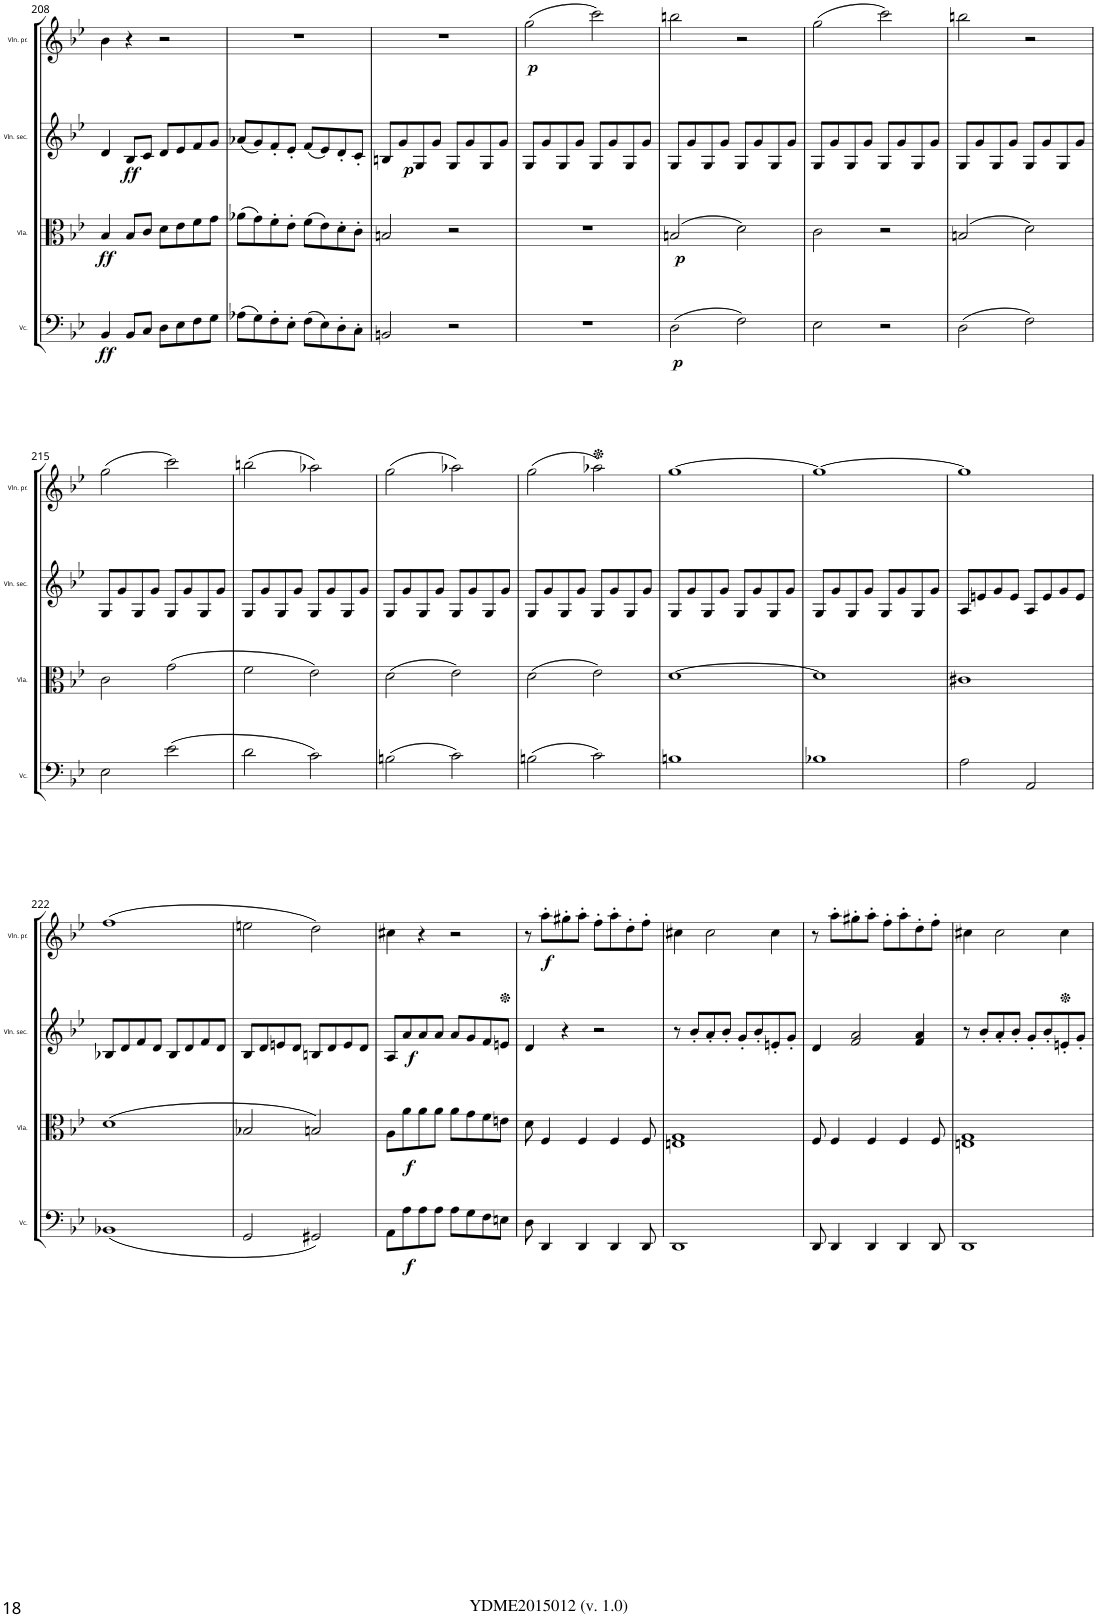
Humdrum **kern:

**kern	**dynam	**kern	**dynam	**kern	**dynam	**kern	**dynam
*part4	*part4	*part3	*part3	*part2	*part2	*part1	*part1
*staff4	*staff4	*staff3	*staff3	*staff2	*staff2	*staff1	*staff1
*I"Violoncelle	*	*I"Viola	*	*I"Violino secondo	*	*I"Violino primo	*
*I'Vc.	*	*I'Vla.	*	*I'Vln. sec.	*	*I'Vln. pr.	*
!!LO:PB:g=z
*clefF4	*	*clefC3	*	*clefG2	*	*clefG2	*
*k[b-e-]	*	*k[b-e-]	*	*k[b-e-]	*	*k[b-e-]	*
*B-:	*	*B-:	*	*B-:	*	*B-:	*
*M2/2	*	*M2/2	*	*M2/2	*	*M2/2	*
*met(c|)	*	*met(c|)	*	*met(c|)	*	*met(c|)	*
=208	=208	=208	=208	=208	=208	=208	=208
!	!LO:DY:b	!	!LO:DY:b	!	!	!	!
4BB-/	ff	4B-/	ff	4d/	.	4b-\	.
!	!	!	!	!	!LO:DY:b	!	!
8BB-/L	.	8B-/L	.	8B-/L	ff	4r	.
8C/J	.	8c/J	.	8c/J	.	.	.
8D\L	.	8d\L	.	8d/L	.	2r	.
8E-\	.	8e-\	.	8e-/	.	.	.
8F\	.	8f\	.	8f/	.	.	.
8G\J	.	8g\J	.	8g/J	.	.	.
=209	=209	=209	=209	=209	=209	=209	=209
(8A-X\L	.	(8a-X\L	.	(8a-X/L	.	1r	.
8G\)	.	8g\)	.	8g/)	.	.	.
8F'\	.	8f'\	.	8f'/	.	.	.
8E-'\J	.	8e-'\J	.	8e-'/J	.	.	.
(8F\L	.	(8f\L	.	(8f/L	.	.	.
8E-\)	.	8e-\)	.	8e-/)	.	.	.
8D'\	.	8d'\	.	8d'/	.	.	.
8C'\J	.	8c'\J	.	8c'/J	.	.	.
=210	=210	=210	=210	=210	=210	=210	=210
2BBn/	.	2Bn/	.	8Bn/L	.	1r	.
!	!	!	!	!	!LO:DY:b	!	!
.	.	.	.	8g/	p	.	.
.	.	.	.	8G/	.	.	.
.	.	.	.	8g/J	.	.	.
2r	.	2r	.	8G/L	.	.	.
.	.	.	.	8g/	.	.	.
.	.	.	.	8G/	.	.	.
.	.	.	.	8g/J	.	.	.
=211	=211	=211	=211	=211	=211	=211	=211
!	!	!	!	!	!	!	!LO:DY:b
1r	.	1r	.	8G/L	.	(2gg\	p
.	.	.	.	8g/	.	.	.
.	.	.	.	8G/	.	.	.
.	.	.	.	8g/J	.	.	.
.	.	.	.	8G/L	.	2ccc\)	.
.	.	.	.	8g/	.	.	.
.	.	.	.	8G/	.	.	.
.	.	.	.	8g/J	.	.	.
=212	=212	=212	=212	=212	=212	=212	=212
!	!LO:DY:b	!	!LO:DY:b	!	!	!	!
(2D\	p	(2Bn/	p	8G/L	.	2bbn\	.
.	.	.	.	8g/	.	.	.
.	.	.	.	8G/	.	.	.
.	.	.	.	8g/J	.	.	.
2F\)	.	2d\)	.	8G/L	.	2r	.
.	.	.	.	8g/	.	.	.
.	.	.	.	8G/	.	.	.
.	.	.	.	8g/J	.	.	.
=213	=213	=213	=213	=213	=213	=213	=213
2E-\	.	2c\	.	8G/L	.	(2gg\	.
.	.	.	.	8g/	.	.	.
.	.	.	.	8G/	.	.	.
.	.	.	.	8g/J	.	.	.
2r	.	2r	.	8G/L	.	2ccc\)	.
.	.	.	.	8g/	.	.	.
.	.	.	.	8G/	.	.	.
.	.	.	.	8g/J	.	.	.
=214	=214	=214	=214	=214	=214	=214	=214
(2D\	.	(2Bn/	.	8G/L	.	2bbn\	.
.	.	.	.	8g/	.	.	.
.	.	.	.	8G/	.	.	.
.	.	.	.	8g/J	.	.	.
2F\)	.	2d\)	.	8G/L	.	2r	.
.	.	.	.	8g/	.	.	.
.	.	.	.	8G/	.	.	.
.	.	.	.	8g/J	.	.	.
!!LO:LB:g=z
=215	=215	=215	=215	=215	=215	=215	=215
2E-\	.	2c\	.	8G/L	.	(2gg\	.
.	.	.	.	8g/	.	.	.
.	.	.	.	8G/	.	.	.
.	.	.	.	8g/J	.	.	.
(2e-\	.	(2g\	.	8G/L	.	2ccc\)	.
.	.	.	.	8g/	.	.	.
.	.	.	.	8G/	.	.	.
.	.	.	.	8g/J	.	.	.
=216	=216	=216	=216	=216	=216	=216	=216
2d\	.	2f\	.	8G/L	.	(2bbn\	.
.	.	.	.	8g/	.	.	.
.	.	.	.	8G/	.	.	.
.	.	.	.	8g/J	.	.	.
2c\)	.	2e-\)	.	8G/L	.	2aa-X\)	.
.	.	.	.	8g/	.	.	.
.	.	.	.	8G/	.	.	.
.	.	.	.	8g/J	.	.	.
=217	=217	=217	=217	=217	=217	=217	=217
(2Bn\	.	(2d\	.	8G/L	.	(2gg\	.
.	.	.	.	8g/	.	.	.
.	.	.	.	8G/	.	.	.
.	.	.	.	8g/J	.	.	.
2c\)	.	2e-\)	.	8G/L	.	2aa-X\)	.
.	.	.	.	8g/	.	.	.
.	.	.	.	8G/	.	.	.
.	.	.	.	8g/J	.	.	.
=218	=218	=218	=218	=218	=218	=218	=218
(2Bn\	.	(2d\	.	8G/L	.	(2gg\	.
.	.	.	.	8g/	.	.	.
.	.	.	.	8G/	.	.	.
.	.	.	.	8g/J	.	.	.
2c\)	.	2e-\)	.	8G/L	.	2aa-X\)	.
.	.	.	.	8g/	.	.	.
.	.	.	.	8G/	.	.	.
.	.	.	.	8g/J	.	.	.
=219	=219	=219	=219	=219	=219	=219	=219
1Bn	.	[1d	.	8G/L	.	[1gg	.
.	.	.	.	8g/	.	.	.
.	.	.	.	8G/	.	.	.
.	.	.	.	8g/J	.	.	.
.	.	.	.	8G/L	.	.	.
.	.	.	.	8g/	.	.	.
.	.	.	.	8G/	.	.	.
.	.	.	.	8g/J	.	.	.
=220	=220	=220	=220	=220	=220	=220	=220
1B-X	.	1d]	.	8G/L	.	1gg_	.
.	.	.	.	8g/	.	.	.
.	.	.	.	8G/	.	.	.
.	.	.	.	8g/J	.	.	.
.	.	.	.	8G/L	.	.	.
.	.	.	.	8g/	.	.	.
.	.	.	.	8G/	.	.	.
.	.	.	.	8g/J	.	.	.
=221	=221	=221	=221	=221	=221	=221	=221
2A\	.	1c#X	.	8A/L	.	1gg]	.
.	.	.	.	8en/	.	.	.
.	.	.	.	8g/	.	.	.
.	.	.	.	8e/J	.	.	.
2AA/	.	.	.	8A/L	.	.	.
.	.	.	.	8e/	.	.	.
.	.	.	.	8g/	.	.	.
.	.	.	.	8e/J	.	.	.
!!LO:LB:g=z
=222	=222	=222	=222	=222	=222	=222	=222
(1BB-X	.	(1d	.	8B-X/L	.	(1ff	.
.	.	.	.	8d/	.	.	.
.	.	.	.	8f/	.	.	.
.	.	.	.	8d/J	.	.	.
.	.	.	.	8B-/L	.	.	.
.	.	.	.	8d/	.	.	.
.	.	.	.	8f/	.	.	.
.	.	.	.	8d/J	.	.	.
=223	=223	=223	=223	=223	=223	=223	=223
2GG/	.	2B-X/	.	8B-/L	.	2een\	.
.	.	.	.	8d/	.	.	.
.	.	.	.	8en/	.	.	.
.	.	.	.	8d/J	.	.	.
2GG#X/)	.	2Bn/)	.	8Bn/L	.	2dd\)	.
.	.	.	.	8d/	.	.	.
.	.	.	.	8e/	.	.	.
.	.	.	.	8d/J	.	.	.
=224	=224	=224	=224	=224	=224	=224	=224
8AA\L	.	8A\L	.	8A/L	.	4cc#X\	.
!	!LO:DY:b	!	!LO:DY:b	!	!LO:DY:b	!	!
8A\	f	8a\	f	8a/	f	.	.
8A\	.	8a\	.	8a/	.	4r	.
8A\J	.	8a\J	.	8a/J	.	.	.
8A\L	.	8a\L	.	8a/L	.	2r	.
8G\	.	8g\	.	8g/	.	.	.
8F\	.	8f\	.	8f/	.	.	.
8En\J	.	8en\J	.	8en/J	.	.	.
=225	=225	=225	=225	=225	=225	=225	=225
8D\	.	8d\	.	4d/	.	8r	.
!	!	!	!	!	!	!	!LO:DY:b
4DD/	.	4F/	.	.	.	8aa'\L	f
.	.	.	.	4r	.	8gg#X'\	.
4DD/	.	4F/	.	.	.	8aa'\J	.
.	.	.	.	2r	.	8ff'\L	.
4DD/	.	4F/	.	.	.	8aa'\	.
.	.	.	.	.	.	8dd'\	.
8DD/	.	8F/	.	.	.	8ff'\J	.
=226	=226	=226	=226	=226	=226	=226	=226
1DD	.	1En 1G	.	8r	.	4cc#X\	.
.	.	.	.	8b-'/L	.	.	.
.	.	.	.	8a'/	.	2cc#\	.
.	.	.	.	8b-'/J	.	.	.
.	.	.	.	8g'/L	.	.	.
.	.	.	.	8b-'/	.	.	.
.	.	.	.	8en'/	.	4cc#\	.
.	.	.	.	8g'/J	.	.	.
=227	=227	=227	=227	=227	=227	=227	=227
8DD/	.	8F/	.	4d/	.	8r	.
4DD/	.	4F/	.	.	.	8aa'\L	.
.	.	.	.	2f/ 2a/	.	8gg#X'\	.
4DD/	.	4F/	.	.	.	8aa'\J	.
.	.	.	.	.	.	8ff'\L	.
4DD/	.	4F/	.	.	.	8aa'\	.
.	.	.	.	4f/ 4a/	.	8dd'\	.
8DD/	.	8F/	.	.	.	8ff'\J	.
=228	=228	=228	=228	=228	=228	=228	=228
1DD	.	1En 1G	.	8r	.	4cc#X\	.
.	.	.	.	8b-'/L	.	.	.
.	.	.	.	8a'/	.	2cc#\	.
.	.	.	.	8b-'/J	.	.	.
.	.	.	.	8g'/L	.	.	.
.	.	.	.	8b-'/	.	.	.
.	.	.	.	8en'/	.	4cc#\	.
.	.	.	.	8g'/J	.	.	.
=	=	=	=	=	=	=	=
*-	*-	*-	*-	*-	*-	*-	*-
